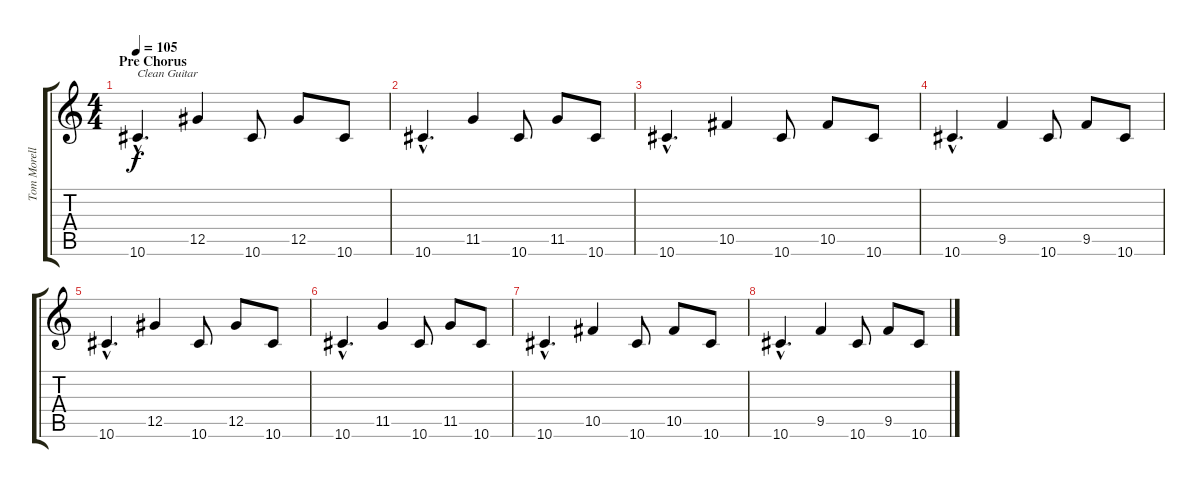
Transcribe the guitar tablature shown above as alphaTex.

\track ("Tom Morello - Guitars" "Tom Morell") {instrument overdrivenguitar}
\staff {score tabs}
\tuning (Eb4 Bb3 Gb3 Db3 Ab2 Eb2) {hide}
\ts (4 4)
\section ("" "Pre Chorus")
\tempo 105
\clef g2
\ks c
10.6{hac}.4{d txt "Clean Guitar" dy f instrument electricguitarjazz} 12.5.4 10.6.8 12.5.8 10.6.8 |
10.6{hac}.4{d} 11.5.4 10.6.8 11.5.8 10.6.8 |
10.6{hac}.4{d} 10.5.4 10.6.8 10.5.8 10.6.8 |
10.6{hac}.4{d} 9.5.4 10.6.8 9.5.8 10.6.8 |
10.6{hac}.4{d} 12.5.4 10.6.8 12.5.8 10.6.8 |
10.6{hac}.4{d} 11.5.4 10.6.8 11.5.8 10.6.8 |
10.6{hac}.4{d} 10.5.4 10.6.8 10.5.8 10.6.8 |
10.6{hac}.4{d} 9.5.4 10.6.8 9.5.8 10.6.8
